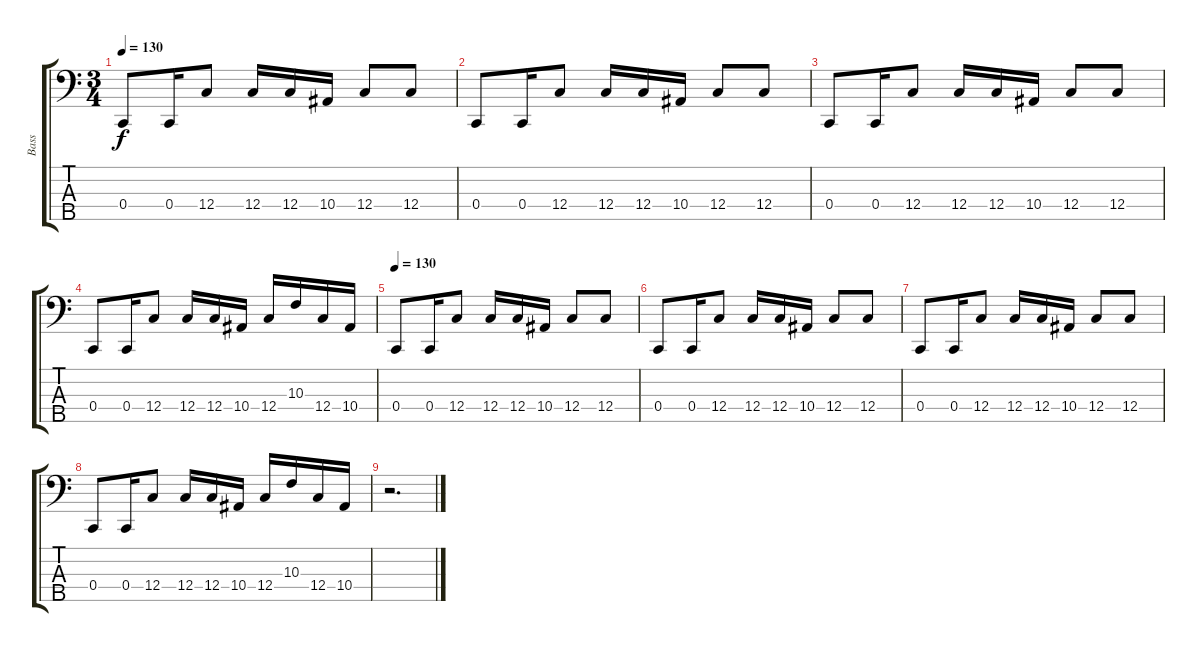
\track ("Bass" "Bass") {instrument electricbasspick}
\staff {score tabs}
\tuning (F2 C2 G1 C1 A0) {hide}
\ts (3 4)
\tempo 130
\clef f4
\ks c
0.4.8{dy f} 0.4.16 12.4.8 12.4.16 12.4.16 10.4.16 12.4.8 12.4.8 |
0.4.8 0.4.16 12.4.8 12.4.16 12.4.16 10.4.16 12.4.8 12.4.8 |
0.4.8 0.4.16 12.4.8 12.4.16 12.4.16 10.4.16 12.4.8 12.4.8 |
0.4.8 0.4.16 12.4.8 12.4.16 12.4.16 10.4.16 12.4.16 10.3.16 12.4.16 10.4.16 |
\tempo 130
0.4.8 0.4.16 12.4.8 12.4.16 12.4.16 10.4.16 12.4.8 12.4.8 |
0.4.8 0.4.16 12.4.8 12.4.16 12.4.16 10.4.16 12.4.8 12.4.8 |
0.4.8 0.4.16 12.4.8 12.4.16 12.4.16 10.4.16 12.4.8 12.4.8 |
0.4.8 0.4.16 12.4.8 12.4.16 12.4.16 10.4.16 12.4.16 10.3.16 12.4.16 10.4.16 |
r.2{d}
